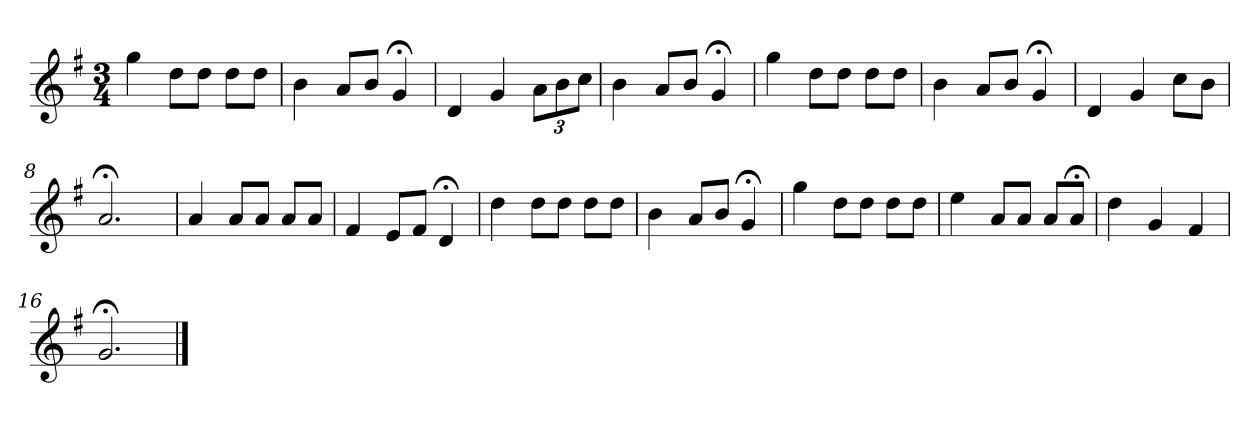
**kern
*part1
*staff1
*k[f#]
*G:
*M3/4
*MM120
=1
4gg
8ddL
8ddJ
8ddL
8ddJ
=2
4b
8aL
8bJ
4g;<
=3
4d
4g
12aL
12b
12ccJ
=4
4b
8aL
8bJ
4g;<
=5
4gg
8ddL
8ddJ
8ddL
8ddJ
=6
4b
8aL
8bJ
4g;<
=7
4d
4g
8ccL
8bJ
=8
2.a;<
=9
4a
8aL
8aJ
8aL
8aJ
=10
4f#
8eL
8f#J
4d;<
=11
4dd
8ddL
8ddJ
8ddL
8ddJ
=12
4b
8aL
8bJ
4g;<
=13
4gg
8ddL
8ddJ
8ddL
8ddJ
=14
4ee
8aL
8aJ
8aL
8a;<J
=15
4dd
4g
4f#
=16
2.g;<
==
*-
